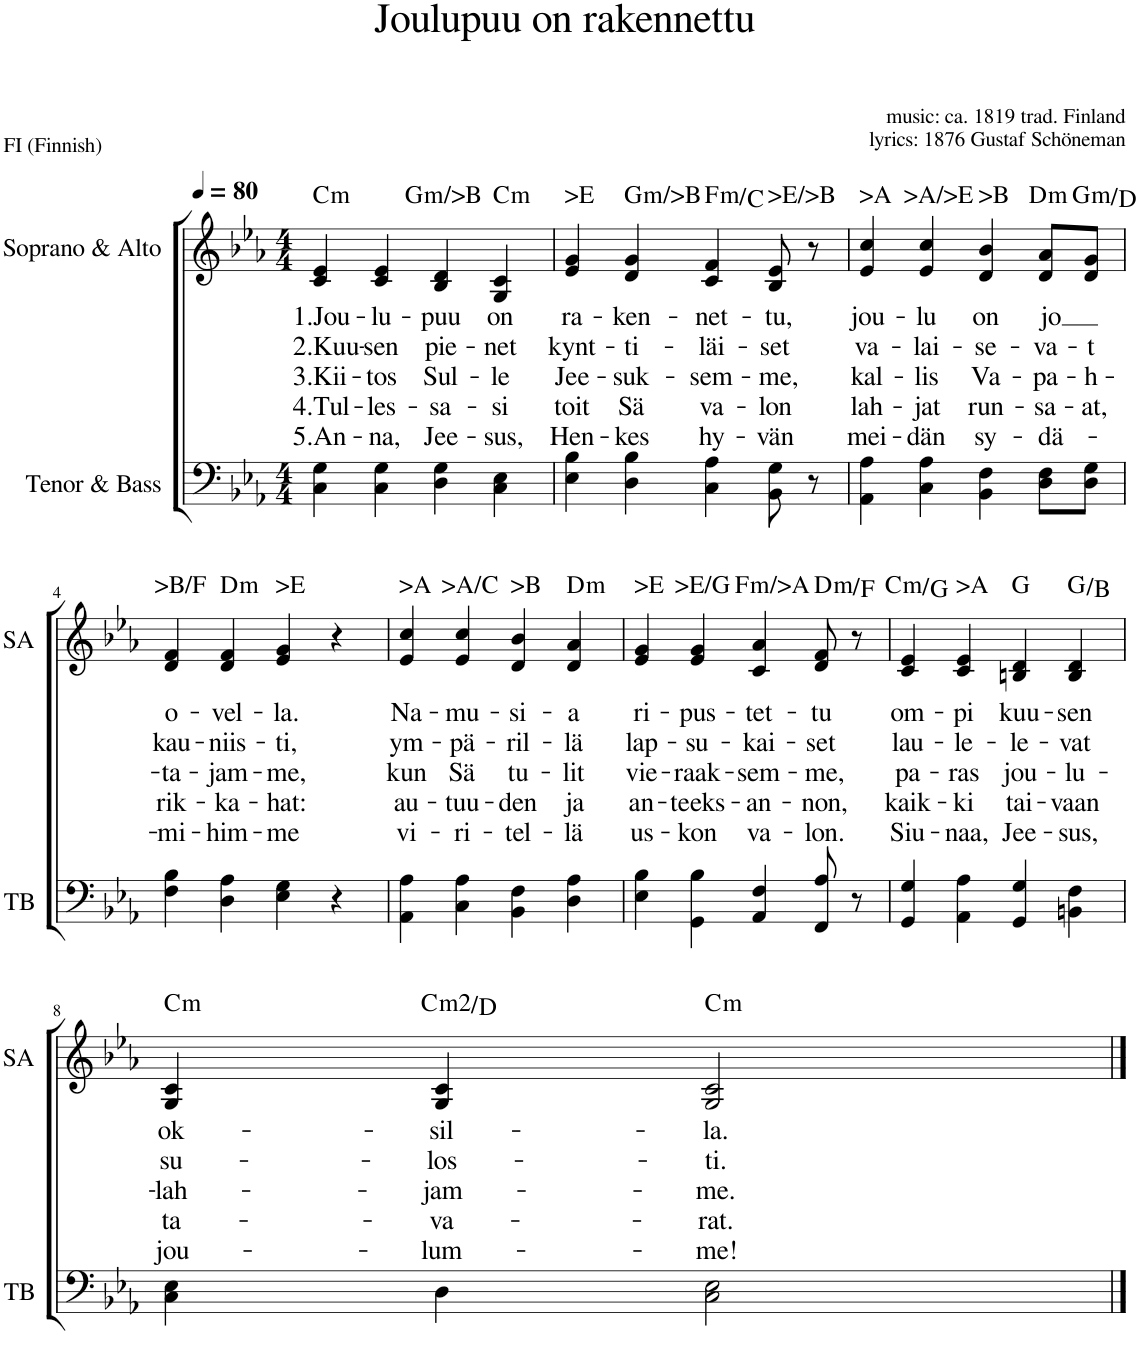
**kern	**kern	**text	**text	**text	**text	**text	**harte
*part2	*part1	*part1	*part1	*part1	*part1	*part1	*part1
*staff2	*staff1	*staff1	*staff1	*staff1	*staff1	*staff1	*
*I"Tenor &amp; Bass	*I"Soprano &amp; Alto	*	*	*	*	*	*
*I'TB	*I'SA	*	*	*	*	*	*
*clefF4	*clefG2	*	*	*	*	*	*
*k[b-e-a-]	*k[b-e-a-]	*	*	*	*	*	*
*M4/4	*M4/4	*	*	*	*	*	*
*MM80	*MM80	*	*	*	*	*	*
=1	=1	=1	=1	=1	=1	=1	=1
!	!	!LO:LY:b	!LO:LY:b	!LO:LY:b	!LO:LY:b	!LO:LY:b	!LO:H:kt=m
4C\ 4G\	4c/ 4e-/	1.Jou-	2.Kuu-	3.Kii-	4.Tul-	5.An-	C:min
!	!	!LO:LY:b	!LO:LY:b	!LO:LY:b	!LO:LY:b	!LO:LY:b	!
4C\ 4G\	4c/ 4e-/	-lu-	-sen	-tos	-les-	-na,	.
!	!	!LO:LY:b	!LO:LY:b	!LO:LY:b	!LO:LY:b	!LO:LY:b	!LO:H:kt=m
4D\ 4G\	4B-/ 4d/	-puu	pie-	Sul-	-sa-	Jee-	G:min
!	!	!LO:LY:b	!LO:LY:b	!LO:LY:b	!LO:LY:b	!LO:LY:b	!LO:H:kt=m
4C\ 4E-\	4G/ 4c/	on	-net	-le	-si	-sus,	C:min
=2	=2	=2	=2	=2	=2	=2	=2
!	!	!LO:LY:b	!LO:LY:b	!LO:LY:b	!LO:LY:b	!LO:LY:b	!LO:H:kt=>E
4E-\ 4B-\	4e-/ 4g/	ra-	kynt-	Jee-	toit	Hen-	N
!	!	!LO:LY:b	!LO:LY:b	!LO:LY:b	!LO:LY:b	!LO:LY:b	!LO:H:kt=m
4D\ 4B-\	4d/ 4g/	-ken-	-ti-	-suk-	Sä	-kes	G:min
!	!	!LO:LY:b	!LO:LY:b	!LO:LY:b	!LO:LY:b	!LO:LY:b	!LO:H:kt=m
4C\ 4A-\	4c/ 4f/	-net-	-läi-	-sem-	va-	hy-	F:min/5
!	!	!LO:LY:b	!LO:LY:b	!LO:LY:b	!LO:LY:b	!LO:LY:b	!LO:H:kt=>E/>B
8BB-\ 8G\	8B-/ 8e-/	-tu,	-set	-me,	-lon	-vän	N
8r	8r	.	.	.	.	.	.
=3	=3	=3	=3	=3	=3	=3	=3
!	!	!LO:LY:b	!LO:LY:b	!LO:LY:b	!LO:LY:b	!LO:LY:b	!LO:H:kt=>A
4AA-\ 4A-\	4e-/ 4cc/	jou-	va-	kal-	lah-	mei-	N
!	!	!LO:LY:b	!LO:LY:b	!LO:LY:b	!LO:LY:b	!LO:LY:b	!LO:H:kt=>A/>E
4C\ 4A-\	4e-/ 4cc/	-lu	-lai-	-lis	-jat	-dän	N
!	!	!LO:LY:b	!LO:LY:b	!LO:LY:b	!LO:LY:b	!LO:LY:b	!LO:H:kt=>B
4BB-\ 4F\	4d/ 4b-/	on	-se-	Va-	run-	sy-	N
!	!	!LO:LY:b	!LO:LY:b	!LO:LY:b	!LO:LY:b	!LO:LY:b	!LO:H:kt=m
8D\ 8F\L	8d/ 8a-/L	jo	-va-	-pa-	-sa-	-dä-	D:min
!	!	!	!LO:LY:b	!LO:LY:b	!LO:LY:b	!	!LO:H:kt=m
8D\ 8G\J	8d/ 8g/J	.	-t	-h-	-at,	.	G:min/5
!!LO:LB:g=z
=4	=4	=4	=4	=4	=4	=4	=4
!	!	!LO:LY:b	!LO:LY:b	!LO:LY:b	!LO:LY:b	!LO:LY:b	!LO:H:kt=>B/F
4F\ 4B-\	4d/ 4f/	o-	kau-	-ta-	rik-	-mi-	N
!	!	!LO:LY:b	!LO:LY:b	!LO:LY:b	!LO:LY:b	!LO:LY:b	!LO:H:kt=m
4D\ 4A-\	4d/ 4f/	-vel-	-niis-	-jam-	-ka-	-him-	D:min
!	!	!LO:LY:b	!LO:LY:b	!LO:LY:b	!LO:LY:b	!LO:LY:b	!LO:H:kt=>E
4E-\ 4G\	4e-/ 4g/	-la.	-ti,	-me,	-hat:	-me	N
4r	4r	.	.	.	.	.	.
=5	=5	=5	=5	=5	=5	=5	=5
!	!	!LO:LY:b	!LO:LY:b	!LO:LY:b	!LO:LY:b	!LO:LY:b	!LO:H:kt=>A
4AA-\ 4A-\	4e-/ 4cc/	Na-	ym-	kun	au-	vi-	N
!	!	!LO:LY:b	!LO:LY:b	!LO:LY:b	!LO:LY:b	!LO:LY:b	!LO:H:kt=>A/C
4C\ 4A-\	4e-/ 4cc/	-mu-	-pä-	Sä	-tuu-	-ri-	N
!	!	!LO:LY:b	!LO:LY:b	!LO:LY:b	!LO:LY:b	!LO:LY:b	!LO:H:kt=>B
4BB-\ 4F\	4d/ 4b-/	-si-	-ril-	tu-	-den	-tel-	N
!	!	!LO:LY:b	!LO:LY:b	!LO:LY:b	!LO:LY:b	!LO:LY:b	!LO:H:kt=m
4D\ 4A-\	4d/ 4a-/	-a	-lä	-lit	ja	-lä	D:min
=6	=6	=6	=6	=6	=6	=6	=6
!	!	!LO:LY:b	!LO:LY:b	!LO:LY:b	!LO:LY:b	!LO:LY:b	!LO:H:kt=>E
4E-\ 4B-\	4e-/ 4g/	ri-	lap-	vie-	an-	us-	N
!	!	!LO:LY:b	!LO:LY:b	!LO:LY:b	!LO:LY:b	!LO:LY:b	!LO:H:kt=>E/G
4GG\ 4B-\	4e-/ 4g/	-pus-	-su-	-raak-	-teeks-	-kon	N
!	!	!LO:LY:b	!LO:LY:b	!LO:LY:b	!LO:LY:b	!LO:LY:b	!LO:H:kt=m
4AA-/ 4F/	4c/ 4a-/	-tet-	-kai-	-sem-	-an-	va-	F:min
!	!	!LO:LY:b	!LO:LY:b	!LO:LY:b	!LO:LY:b	!LO:LY:b	!LO:H:kt=m
8FF/ 8A-/	8d/ 8f/	-tu	-set	-me,	-non,	-lon.	D:min/b3
8r	8r	.	.	.	.	.	.
=7	=7	=7	=7	=7	=7	=7	=7
!	!	!LO:LY:b	!LO:LY:b	!LO:LY:b	!LO:LY:b	!LO:LY:b	!LO:H:kt=m
4GG/ 4G/	4c/ 4e-/	om-	lau-	pa-	kaik-	Siu-	C:min/5
!	!	!LO:LY:b	!LO:LY:b	!LO:LY:b	!LO:LY:b	!LO:LY:b	!LO:H:kt=>A
4AA-\ 4A-\	4c/ 4e-/	-pi	-le-	-ras	-ki	-naa,	N
!	!	!LO:LY:b	!LO:LY:b	!LO:LY:b	!LO:LY:b	!LO:LY:b	!
4GG/ 4G/	4Bn/ 4d/	kuu-	-le-	jou-	tai-	Jee-	G:maj
!	!	!LO:LY:b	!LO:LY:b	!LO:LY:b	!LO:LY:b	!LO:LY:b	!
4BBn\ 4F\	4B/ 4d/	-sen	-vat	-lu-	-vaan	-sus,	G:maj/3
!!LO:LB:g=z
=8	=8	=8	=8	=8	=8	=8	=8
!	!	!LO:LY:b	!LO:LY:b	!LO:LY:b	!LO:LY:b	!LO:LY:b	!LO:H:kt=m
4C\ 4E-\	4G/ 4c/	ok-	su-	-lah-	ta-	jou-	C:min
!	!	!LO:LY:b	!LO:LY:b	!LO:LY:b	!LO:LY:b	!LO:LY:b	!LO:H:kt=m
4D\	4G/ 4c/	-sil-	-los-	-jam-	-va-	-lum-	C:min(2)/2
!	!	!LO:LY:b	!LO:LY:b	!LO:LY:b	!LO:LY:b	!LO:LY:b	!LO:H:kt=m
2C\ 2E-\	2G/ 2c/	-la.	-ti.	-me.	-rat.	-me!	C:min
==	==	==	==	==	==	==	==
*-	*-	*-	*-	*-	*-	*-	*-
